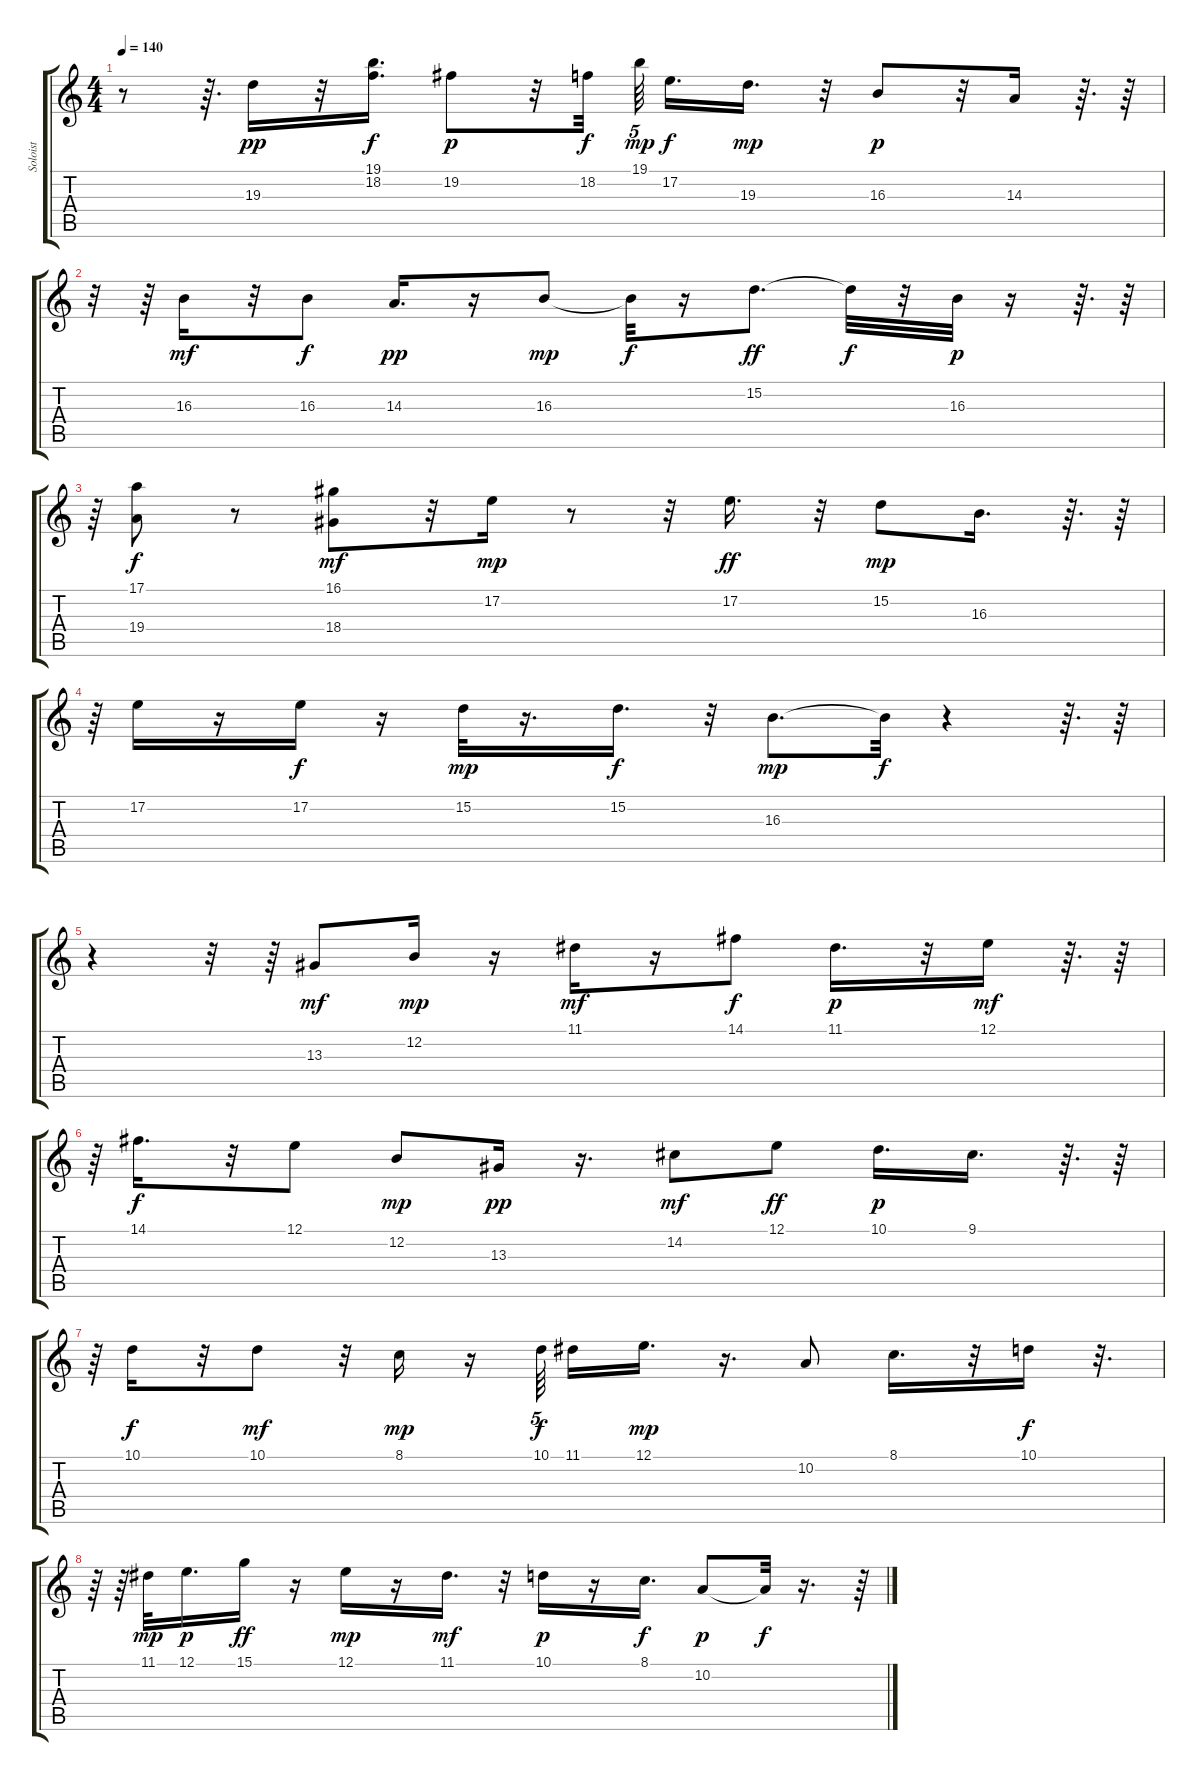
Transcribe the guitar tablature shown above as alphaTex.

\track ("Soloist" "Soloist") {instrument acousticgrandpiano}
\staff {score tabs}
\tuning (E4 B3 G3 D3 A2 E2) {hide}
\ts (4 4)
\tempo 140
\clef g2
\ks c
r.8{dy mp} r.64{d} 19.3.16{dy pp} r.32 (19.1 18.2).16{d dy f} 19.2.8{dy p} r.32 18.2.32{dy f} 19.1.64{tu (5 4) dy mp beam splitsecondary} 17.2.16{d dy f} 19.3.16{d dy mp} r.32 16.3.8{dy p} r.32 14.3.16 r.64{d} r.64 |
r.32 r.64 16.3.16{dy mf} r.32 16.3.8{dy f} 14.3.16{d dy pp} r.16 16.3.8{dy mp} 16.3{t}.32{dy f} r.16 15.2.8{d dy ff} 15.2{t}.32{dy f} r.32 16.3.32{dy p} r.16 r.64{d} r.64 |
r.64 (17.1 19.4).8{dy f} r.8 (16.1 18.4).8{dy mf} r.32 17.2.16{dy mp} r.8 r.32 17.2.16{d dy ff} r.32 15.2.8{dy mp} 16.3.16{d} r.64{d} r.64 |
r.64 17.2.16 r.16 17.2.16{dy f} r.16 15.2.32{dy mp} r.16{d} 15.2.16{d dy f} r.32 16.3.8{d dy mp} 16.3{t}.32{dy f} r.4 r.64{d} r.64 |
r.4 r.32 r.64 13.3.8{dy mf} 12.2.16{dy mp} r.16 11.1.16{dy mf} r.16 14.1.8{dy f} 11.1.16{d dy p} r.32 12.1.16{dy mf} r.64{d} r.64 |
r.64 14.1.16{d dy f} r.32 12.1.8 12.2.8{dy mp} 13.3.16{dy pp} r.16{d} 14.2.8{dy mf} 12.1.8{dy ff} 10.1.16{d dy p} 9.1.16{d} r.64{d} r.64 |
r.64 10.1.16{dy f} r.32 10.1.8{dy mf} r.32 8.1.16{dy mp} r.16 10.1.64{tu (5 4) dy f beam splitsecondary} 11.1.16 12.1.16{d dy mp} r.16{d} 10.2.8 8.1.16{d} r.32 10.1.16{dy f} r.32{d} |
r.64 r.64 11.1.32{dy mp} 12.1.16{d dy p} 15.1.16{dy ff} r.16 12.1.16{dy mp} r.16 11.1.16{d dy mf} r.32 10.1.16{dy p} r.16 8.1.16{d dy f} 10.2.8{dy p} 10.2{t}.32{dy f} r.16{d} r.64
